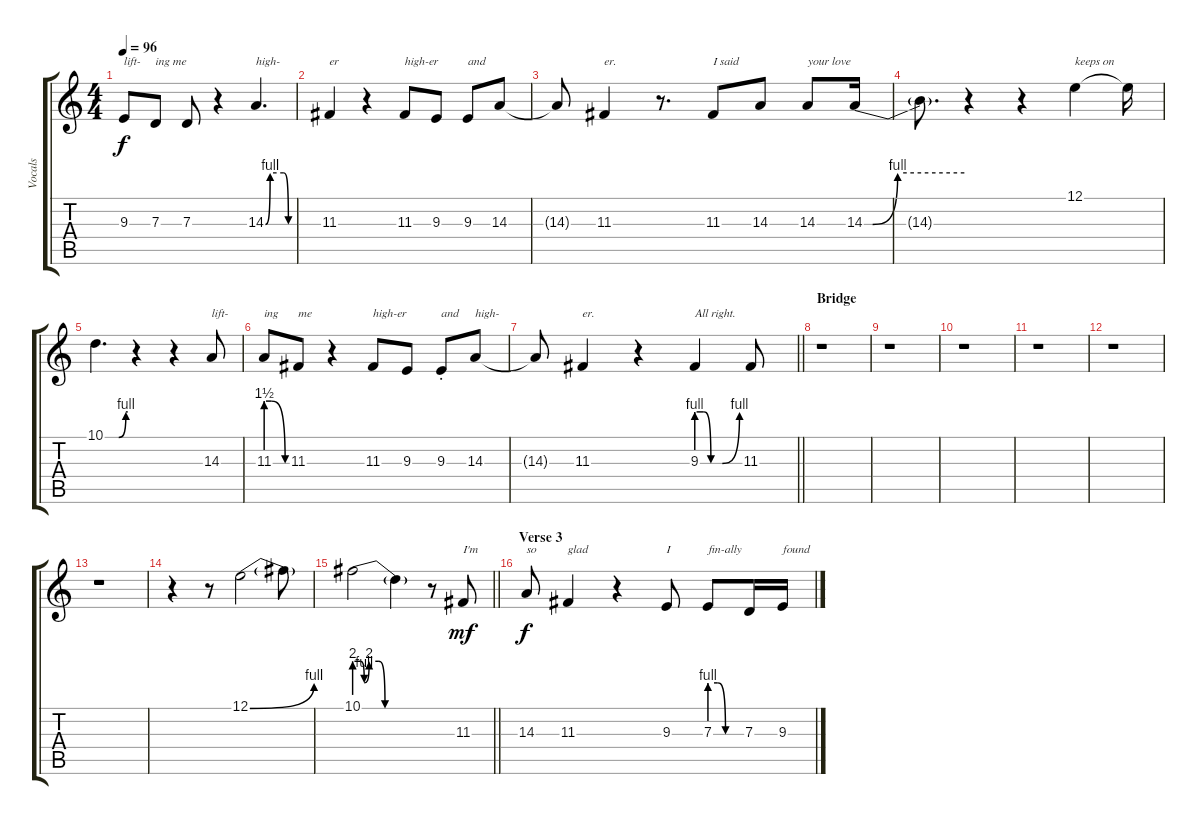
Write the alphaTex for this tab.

\track ("Vocals" "Vocals") {instrument clarinet}
\staff {score tabs}
\tuning (E4 B3 G3 D3 A2 E2) {hide}
\ts (4 4)
\tempo 96
\clef g2
\ks c
9.3.8{txt "lift-" dy f} 7.3.8{txt "ing me"} 7.3.8 r.4 14.3{be (custom 0 0 10 4 40 4 50 0 60 0)}.4{d txt "high-"} |
11.3.4{txt "er"} r.4 11.3.8{txt "high-er"} 9.3.8 9.3.8{txt "and"} 14.3.8 |
14.3{t}.8 11.3.4{txt "er."} r.8{d} 11.3.8{txt "I said"} 14.3.8 14.3.8{txt "your love"} 14.3{be (custom 0 0 5 0 20 4 60 4)}.16 |
14.3{t}.8{d} r.4 r.4 12.1.4{txt "keeps on"} 12.1{t}.16 |
10.1{be (custom 0 0 36 0 55 4 60 4)}.4{d} r.4 r.4 14.3.8{txt "lift-"} |
11.3{be (custom 0 6 15 6 55 0 60 0)}.8{txt "ing"} 11.3.8{txt "me"} r.4 11.3.8{txt "high-er"} 9.3.8 9.3{st}.8{txt "and"} 14.3.8{txt "high-"} |
\barLineRight lightlight
14.3{t}.8 11.3.4{txt "er."} r.4 9.3{be (custom 0 4 10 4 20 0 36 0 60 4)}.4{txt "All right."} 11.3.8 |
\section ("" "Bridge")
r.1 |
r.1 |
r.1 |
r.1 |
r.1 |
r.1 |
r.4 r.8 12.1{be (bend 0 0 60 4)}.2 12.1{t}.8 |
\barLineRight lightlight
10.1{be (custom 0 8 5 8 8 4 12 8 20 8 25 0 60 0)}.2 10.1{t}.4 r.8 11.3.8{txt "I'm" dy mf} |
\section ("" "Verse 3")
14.3.8{txt "so" dy f} 11.3.4{txt "glad"} r.4 9.3.8{txt "I"} 7.3{be (custom 0 4 15 4 30 0 60 0)}.8{txt "fin-ally"} 7.3.16 9.3.16{txt "found"}
